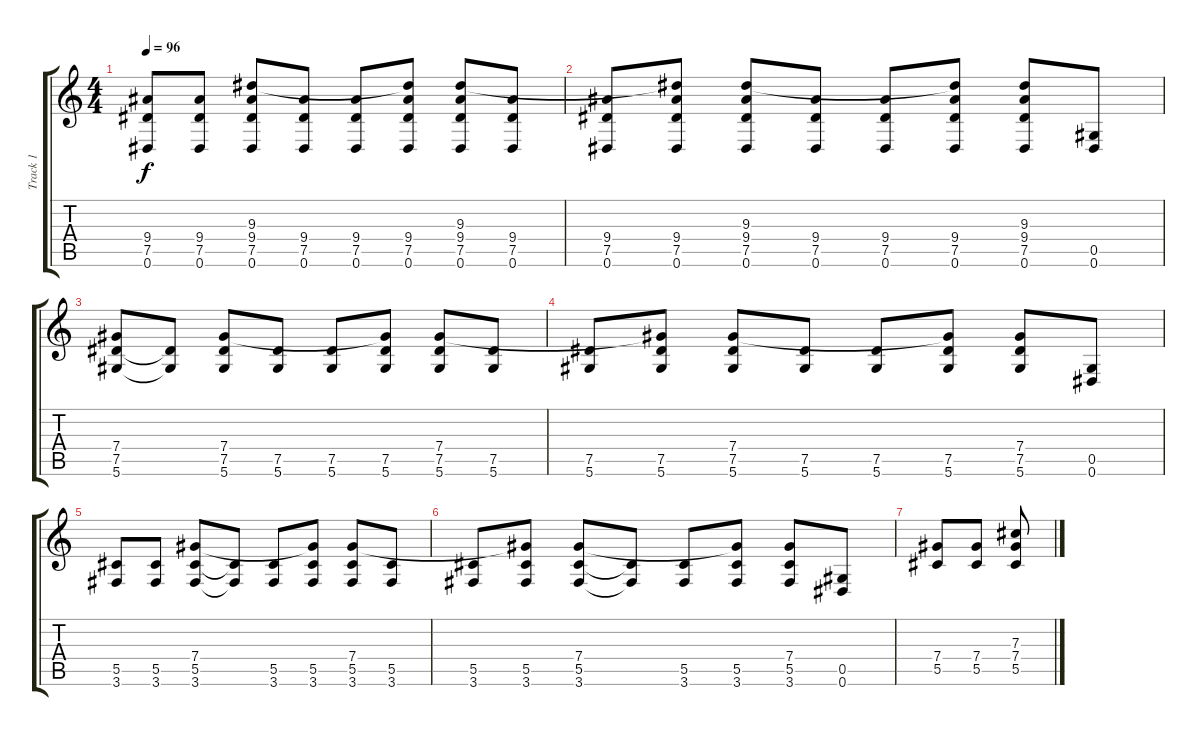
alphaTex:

\track ("Track 1" "Track 1") {instrument acousticguitarsteel}
\staff {score tabs}
\tuning (Eb4 Bb3 Gb3 Db3 Ab2 Eb2) {hide}
\ts (4 4)
\tempo 96
\clef g2
\ks c
(9.4 7.5 0.6).8{dy f} (9.4 7.5 0.6).8 (9.3 9.4 7.5 0.6).8 (9.4 7.5 0.6).8 (9.4 7.5 0.6).8 (9.3{t} 9.4 7.5 0.6).8 (9.3 9.4 7.5 0.6).8 (9.4 7.5 0.6).8 |
(9.4 7.5 0.6).8 (9.3{t} 9.4 7.5 0.6).8 (9.3 9.4 7.5 0.6).8 (9.4 7.5 0.6).8 (9.4 7.5 0.6).8 (9.3{t} 9.4 7.5 0.6).8 (9.3 9.4 7.5 0.6).8 (0.5 0.6).8 |
(7.4 7.5 5.6).8 (7.5{t} 5.6{t}).8 (7.4 7.5 5.6).8 (7.5 5.6).8 (7.5 5.6).8 (7.4{t} 7.5 5.6).8 (7.4 7.5 5.6).8 (7.5 5.6).8 |
(7.5 5.6).8 (7.4{t} 7.5 5.6).8 (7.4 7.5 5.6).8 (7.5 5.6).8 (7.5 5.6).8 (7.4{t} 7.5 5.6).8 (7.4 7.5 5.6).8 (0.5 0.6).8 |
(5.5 3.6).8 (5.5 3.6).8 (7.4 5.5 3.6).8 (5.5{t} 3.6{t}).8 (5.5 3.6).8 (7.4{t} 5.5 3.6).8 (7.4 5.5 3.6).8 (5.5 3.6).8 |
(5.5 3.6).8 (7.4{t} 5.5 3.6).8 (7.4 5.5 3.6).8 (5.5{t} 3.6{t}).8 (5.5 3.6).8 (7.4{t} 5.5 3.6).8 (7.4 5.5 3.6).8 (0.5 0.6).8 |
(7.4 5.5).8 (7.4 5.5).8 (7.3 7.4 5.5).8
